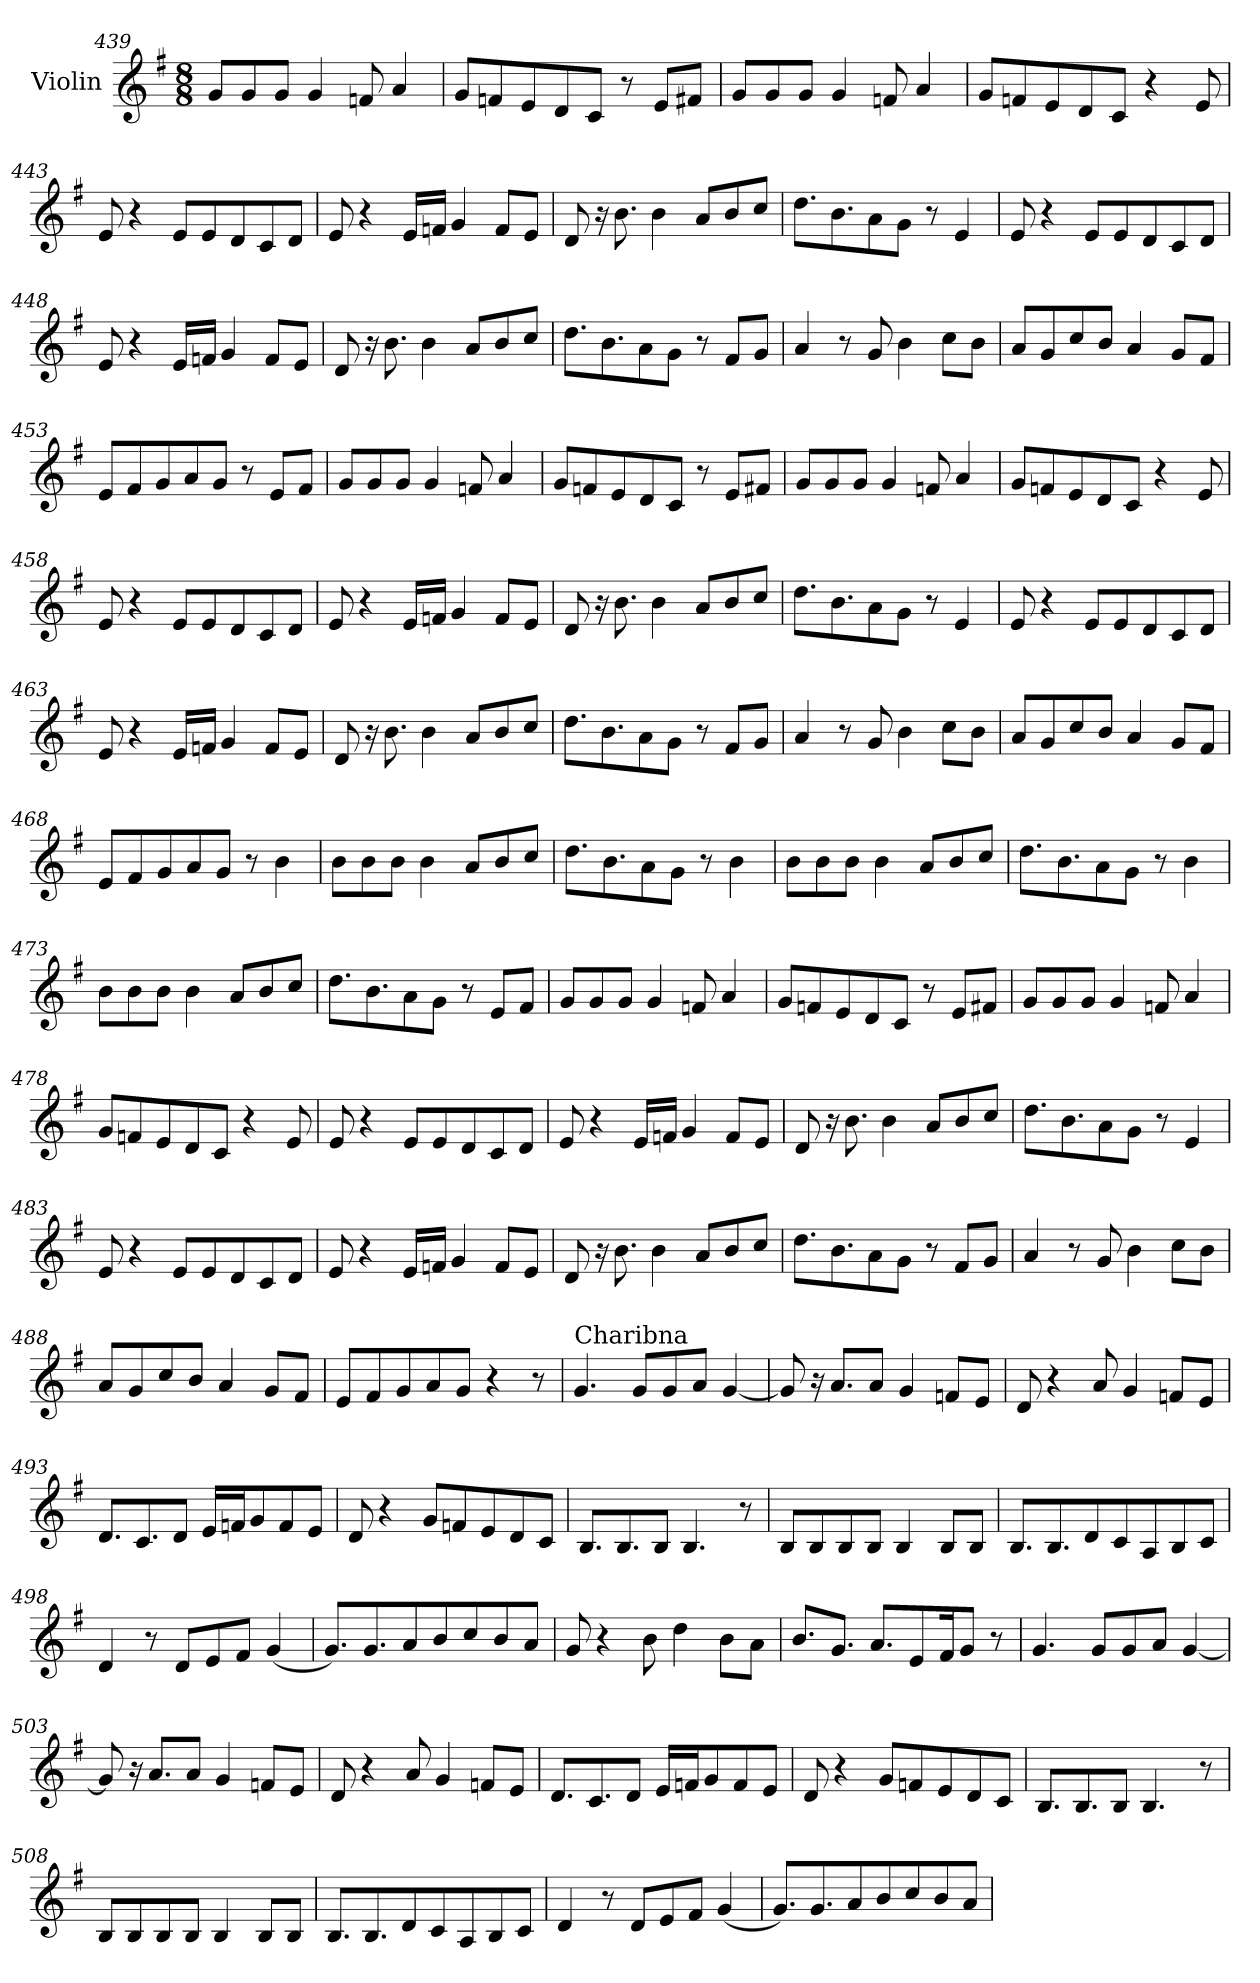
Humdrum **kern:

**kern
*part1
*staff1
*I"Violin
!!LO:LB:g=z
*clefG2
*k[f#]
*G:
*M8/8
=439
8g/L
8g/
8g/J
4g/
8fn/
4a/
=440
8g/L
8fni/
8ei/
8di/
8cj/J
8r
8e/L
8f#X/J
=441
8g/L
8g/
8g/J
4g/
8fn/
4a/
!!LO:LB:g=z
=442
8g/L
8fni/
8ei/
8di/
8cj/J
4r
8e/
!!LO:LB:g=z
=443
8e/
4r
8e/L
8ej/
8dj/
8cj/
8d/J
=444
8e/
4r
16e/LL
16fn/JJ
4g/
8f/L
8e/J
=445
8d/
16r
8.b\
4b\
8a/L
8b/
8cc/J
=446
8.dd\L
8.bZ\
8aZ\
8gZ\J
8r
4e/
!!LO:LB:g=z
=447
8e/
4r
8e/L
8ej/
8dj/
8cj/
8d/J
=448
8e/
4r
16e/LL
16fn/JJ
4g/
8f/L
8e/J
=449
8d/
16r
8.b\
4b\
8a/L
8b/
8cc/J
=450
8.dd\L
8.bZ\
8aZ\
8gZ\J
8r
8f#/L
8g/J
!!LO:LB:g=z
=451
4a/
8r
8g/
4b\
8cc\L
8b\J
=452
8a/L
8g/
8cc/
8bZ/J
4aZ/
8gZ/L
8f#/J
=453
8eV/L
8f#V/
8gV/
8a/
8g/J
8r
8e/L
8f#/J
=454
8g/L
8g/
8g/J
4g/
8fn/
4a/
!!LO:LB:g=z
=455
8g/L
8fni/
8ei/
8di/
8cj/J
8r
8e/L
8f#X/J
=456
8g/L
8g/
8g/J
4g/
8fn/
4a/
=457
8g/L
8fni/
8ei/
8di/
8cj/J
4r
8e/
!!LO:LB:g=z
=458
8e/
4r
8e/L
8ej/
8dj/
8cj/
8d/J
!!LO:PB:g=z
=459
8e/
4r
16e/LL
16fn/JJ
4g/
8f/L
8e/J
=460
8d/
16r
8.b\
4b\
8a/L
8b/
8cc/J
=461
8.dd\L
8.bZ\
8aZ\
8gZ\J
8r
4e/
=462
8e/
4r
8e/L
8ej/
8dj/
8cj/
8d/J
!!LO:LB:g=z
=463
8e/
4r
16e/LL
16fn/JJ
4g/
8f/L
8e/J
=464
8d/
16r
8.b\
4b\
8a/L
8b/
8cc/J
=465
8.dd\L
8.bZ\
8aZ\
8gZ\J
8r
8f#/L
8g/J
=466
4a/
8r
8g/
4b\
8cc\L
8b\J
!!LO:PB:g=z
=467
8a/L
8g/
8cc/
8bZ/J
4aZ/
8gZ/L
8f#/J
=468
8eV/L
8f#V/
8gV/
8a/
8g/J
8r
4b\
=469
8b\L
8b\
8b\J
4b\
8a/L
8b/
8cc/J
=470
8.dd\L
8.bZ\
8aZ\
8gZ\J
8r
4b\
!!LO:LB:g=z
=471
8b\L
8b\
8b\J
4b\
8a/L
8b/
8cc/J
=472
8.dd\L
8.bZ\
8aZ\
8gZ\J
8r
4b\
=473
8b\L
8b\
8b\J
4b\
8a/L
8b/
8cc/J
=474
8.dd\L
8.bZ\
8aZ\
8gZ\J
8r
8e/L
8f#/J
!!LO:LB:g=z
=475
8g/L
8g/
8g/J
4g/
8fn/
4a/
=476
8g/L
8fni/
8ei/
8di/
8cj/J
8r
8e/L
8f#X/J
=477
8g/L
8g/
8g/J
4g/
8fn/
4a/
!!LO:LB:g=z
=478
8g/L
8fni/
8ei/
8di/
8cj/J
4r
8e/
!!LO:LB:g=z
=479
8e/
4r
8e/L
8ej/
8dj/
8cj/
8d/J
=480
8e/
4r
16e/LL
16fn/JJ
4g/
8f/L
8e/J
=481
8d/
16r
8.b\
4b\
8a/L
8b/
8cc/J
=482
8.dd\L
8.bZ\
8aZ\
8gZ\J
8r
4e/
!!LO:LB:g=z
=483
8e/
4r
8e/L
8ej/
8dj/
8cj/
8d/J
=484
8e/
4r
16e/LL
16fn/JJ
4g/
8f/L
8e/J
=485
8d/
16r
8.b\
4b\
8a/L
8b/
8cc/J
=486
8.dd\L
8.bZ\
8aZ\
8gZ\J
8r
8f#/L
8g/J
!!LO:LB:g=z
=487
4a/
8r
8g/
4b\
8cc\L
8b\J
=488
8a/L
8g/
8cc/
8bZ/J
4aZ/
8gZ/L
8f#/J
=489
8eV/L
8f#V/
8gV/
8a/
8g/J
4r
8r
=490
*MM110
!LO:TX:a:t=Charibna
4.g/
8g/L
8g/
8a/J
[4g/
!!LO:LB:g=z
=491
8g/]
16r
8.a/L
8a/J
4g/
8fn/L
8e/J
=492
8d/
4r
8a/
4g/
8fn/L
8e/J
=493
8.d/L
8.c/
8d/J
16e/LL
16fn/J
8g/
8f/
8e/J
!!LO:PB:g=z
=494
8d/
4r
8g/L
8fni/
8ei/
8di/
8cj/J
!!LO:LB:g=z
=495
8.B/L
8.B/
8B/J
4.B/
8r
=496
8B/L
8B/
8B/
8B/J
4B/
8B/L
8B/J
=497
8.B/L
8.B/
8d/
8c/
8A/
8B/
8c/J
!!LO:LB:g=z
=498
4d/
8r
8d/L
8eV/
8f#V/J
(<4gV/
!!LO:PB:g=z
=499
8.g/L)
8.g/
8a/
8b/
8cc/
8b/
8a/J
=500
8g/
4r
8b\
4dd\
8b\L
8a\J
=501
8.b/L
8.g/J
8.a/L
8eV/
16f#V/K
8gV/J
8r
=502
4.g/
8g/L
8g/
8a/J
[4g/
!!LO:LB:g=z
=503
8g/]
16r
8.a/L
8a/J
4g/
8fn/L
8e/J
=504
8d/
4r
8a/
4g/
8fn/L
8e/J
=505
8.d/L
8.c/
8d/J
16e/LL
16fn/J
8g/
8f/
8e/J
!!LO:LB:g=z
=506
8d/
4r
8g/L
8fni/
8ei/
8di/
8cj/J
!!LO:LB:g=z
=507
8.B/L
8.B/
8B/J
4.B/
8r
=508
8B/L
8B/
8B/
8B/J
4B/
8B/L
8B/J
=509
8.B/L
8.B/
8d/
8c/
8A/
8B/
8c/J
!!LO:LB:g=z
=510
4d/
8r
8d/L
8eV/
8f#V/J
(<4gV/
!!LO:LB:g=z
=511
8.g/L)
8.g/
8a/
8b/
8cc/
8b/
8a/J
=
*-
